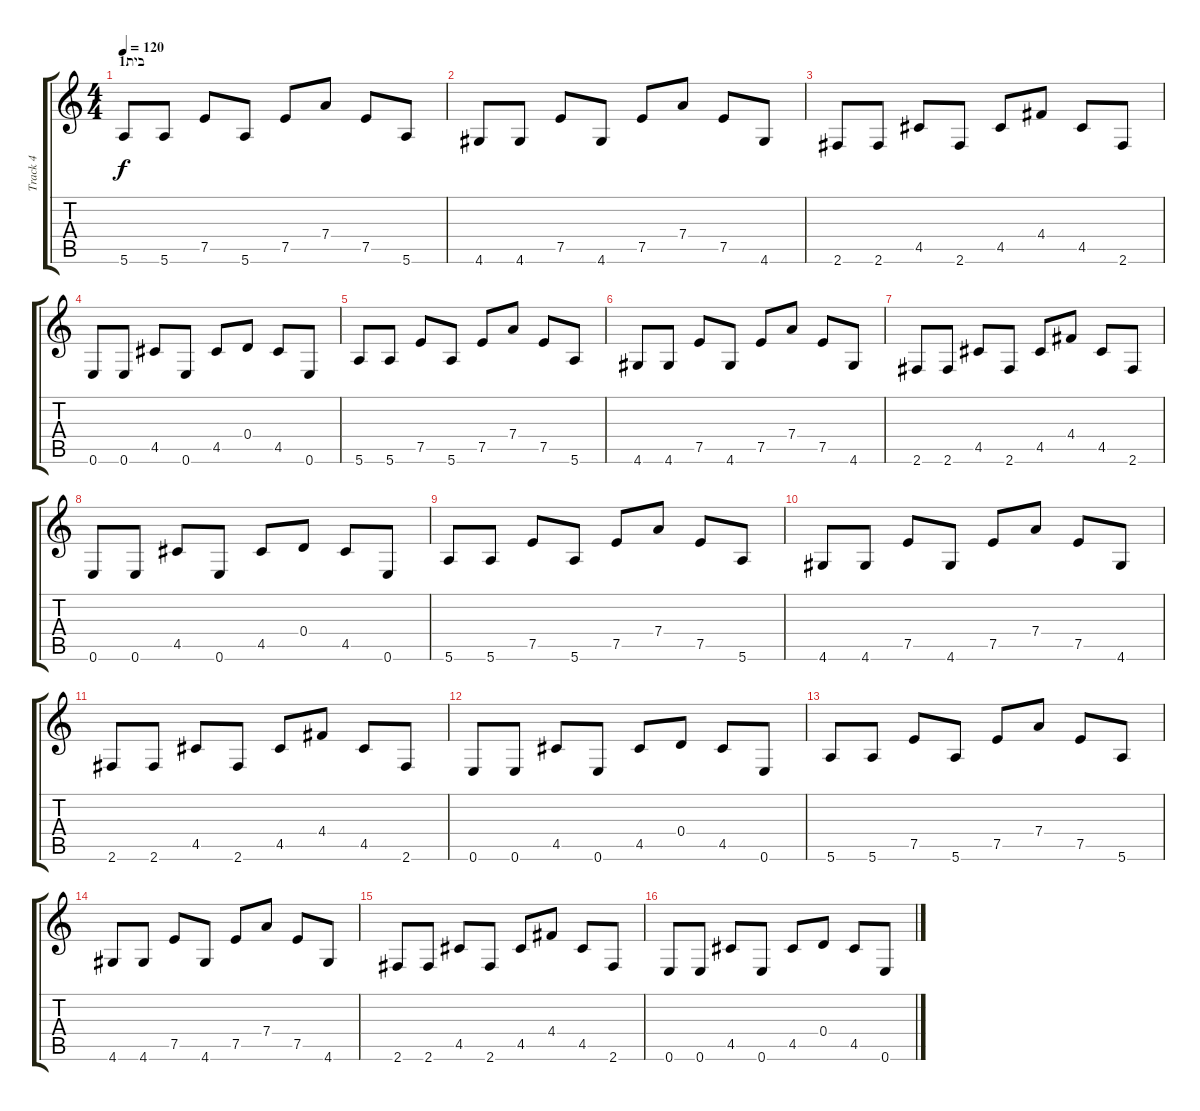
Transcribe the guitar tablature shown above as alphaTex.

\track ("Track 4" "Track 4") {instrument overdrivenguitar}
\staff {score tabs}
\tuning (E4 B3 G3 D3 A2 E2) {hide}
\ts (4 4)
\section ("" "בית1")
\tempo 120
\clef g2
\ks c
5.6.8{dy f volume 10} 5.6.8 7.5.8 5.6.8 7.5.8 7.4.8 7.5.8 5.6.8 |
4.6.8 4.6.8 7.5.8 4.6.8 7.5.8 7.4.8 7.5.8 4.6.8 |
2.6.8 2.6.8 4.5.8 2.6.8 4.5.8 4.4.8 4.5.8 2.6.8 |
0.6.8 0.6.8 4.5.8 0.6.8 4.5.8 0.4.8 4.5.8 0.6.8 |
5.6.8 5.6.8 7.5.8 5.6.8 7.5.8 7.4.8 7.5.8 5.6.8 |
4.6.8 4.6.8 7.5.8 4.6.8 7.5.8 7.4.8 7.5.8 4.6.8 |
2.6.8 2.6.8 4.5.8 2.6.8 4.5.8 4.4.8 4.5.8 2.6.8 |
0.6.8 0.6.8 4.5.8 0.6.8 4.5.8 0.4.8 4.5.8 0.6.8 |
5.6.8 5.6.8 7.5.8 5.6.8 7.5.8 7.4.8 7.5.8 5.6.8 |
4.6.8 4.6.8 7.5.8 4.6.8 7.5.8 7.4.8 7.5.8 4.6.8 |
2.6.8 2.6.8 4.5.8 2.6.8 4.5.8 4.4.8 4.5.8 2.6.8 |
0.6.8 0.6.8 4.5.8 0.6.8 4.5.8 0.4.8 4.5.8 0.6.8 |
5.6.8 5.6.8 7.5.8 5.6.8 7.5.8 7.4.8 7.5.8 5.6.8 |
4.6.8 4.6.8 7.5.8 4.6.8 7.5.8 7.4.8 7.5.8 4.6.8 |
2.6.8 2.6.8 4.5.8 2.6.8 4.5.8 4.4.8 4.5.8 2.6.8 |
0.6.8 0.6.8 4.5.8 0.6.8 4.5.8 0.4.8 4.5.8 0.6.8
